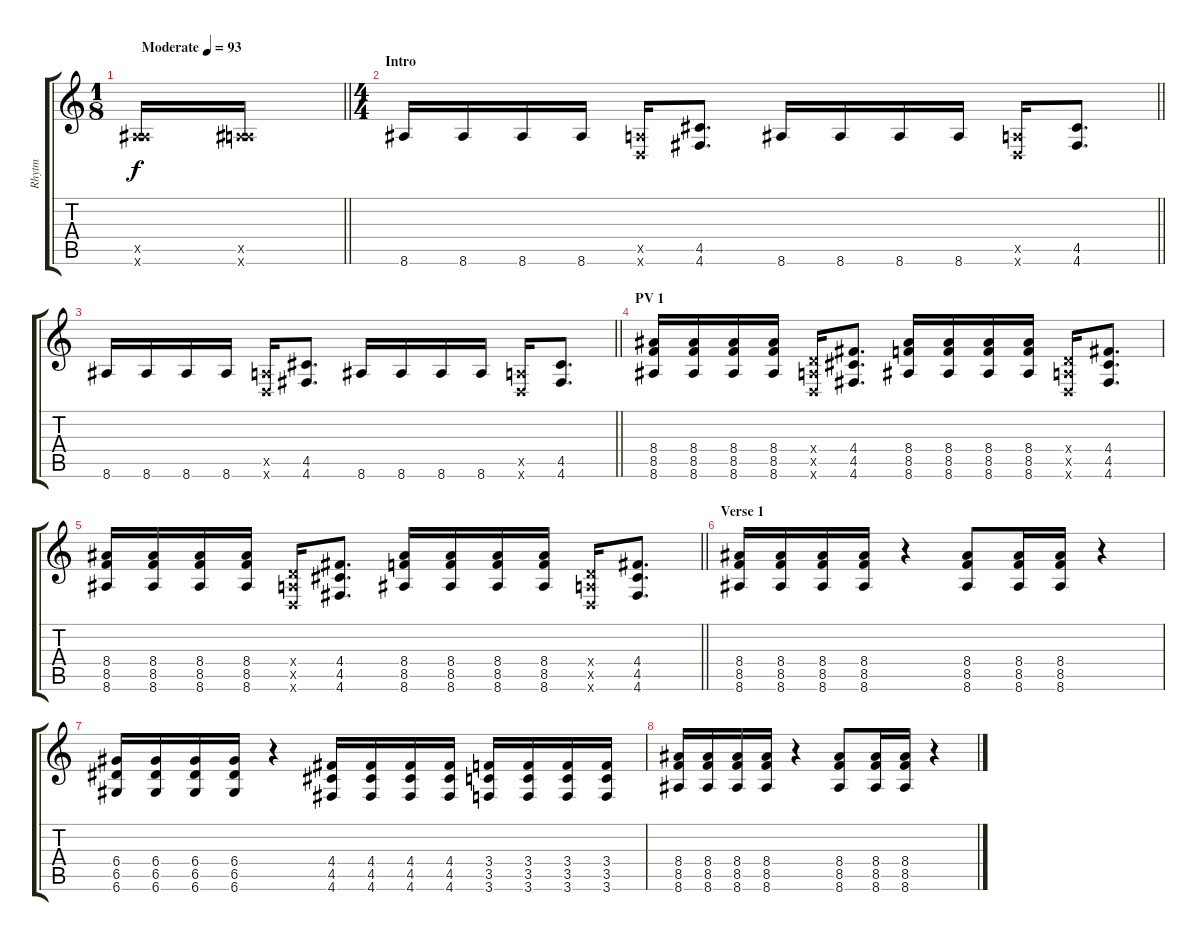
\track ("Rhytm" "Rhytm") {instrument distortionguitar}
\staff {score tabs}
\tuning (E4 B3 G3 D3 A2 D2) {hide}
\ts (1 8)
\tempo (93 "Moderate")
\clef g2
\barLineRight lightlight
\ks c
(0.5{x} 8.6{x}).16{dy f instrument distortionguitar} (0.5{x} 8.6{x}).16 |
\ts (4 4)
\section ("" "Intro")
\barLineRight lightlight
8.6.16 8.6.16 8.6.16 8.6.16 (0.5{x} 0.6{x}).16 (4.5 4.6).8{d} 8.6.16 8.6.16 8.6.16 8.6.16 (0.5{x} 0.6{x}).16 (4.5 4.6).8{d} |
\barLineRight lightlight
8.6.16 8.6.16 8.6.16 8.6.16 (0.5{x} 0.6{x}).16 (4.5 4.6).8{d} 8.6.16 8.6.16 8.6.16 8.6.16 (0.5{x} 0.6{x}).16 (4.5 4.6).8{d} |
\section ("" "PV 1")
(8.4 8.5 8.6).16 (8.4 8.5 8.6).16 (8.4 8.5 8.6).16 (8.4 8.5 8.6).16 (0.4{x} 0.5{x} 0.6{x}).16 (4.4 4.5 4.6).8{d} (8.4 8.5 8.6).16 (8.4 8.5 8.6).16 (8.4 8.5 8.6).16 (8.4 8.5 8.6).16 (0.4{x} 0.5{x} 0.6{x}).16 (4.4 4.5 4.6).8{d} |
\barLineRight lightlight
(8.4 8.5 8.6).16 (8.4 8.5 8.6).16 (8.4 8.5 8.6).16 (8.4 8.5 8.6).16 (0.4{x} 0.5{x} 0.6{x}).16 (4.4 4.5 4.6).8{d} (8.4 8.5 8.6).16 (8.4 8.5 8.6).16 (8.4 8.5 8.6).16 (8.4 8.5 8.6).16 (0.4{x} 0.5{x} 0.6{x}).16 (4.4 4.5 4.6).8{d} |
\section ("" "Verse 1")
(8.4 8.5 8.6).16{balance 8} (8.4 8.5 8.6).16 (8.4 8.5 8.6).16 (8.4 8.5 8.6).16 r.4 (8.4 8.5 8.6).8 (8.4 8.5 8.6).16 (8.4 8.5 8.6).16 r.4 |
(6.4 6.5 6.6).16 (6.4 6.5 6.6).16 (6.4 6.5 6.6).16 (6.4 6.5 6.6).16 r.4 (4.4 4.5 4.6).16 (4.4 4.5 4.6).16 (4.4 4.5 4.6).16 (4.4 4.5 4.6).16 (3.4 3.5 3.6).16 (3.4 3.5 3.6).16 (3.4 3.5 3.6).16 (3.4 3.5 3.6).16 |
(8.4 8.5 8.6).16 (8.4 8.5 8.6).16 (8.4 8.5 8.6).16 (8.4 8.5 8.6).16 r.4 (8.4 8.5 8.6).8 (8.4 8.5 8.6).16 (8.4 8.5 8.6).16 r.4
